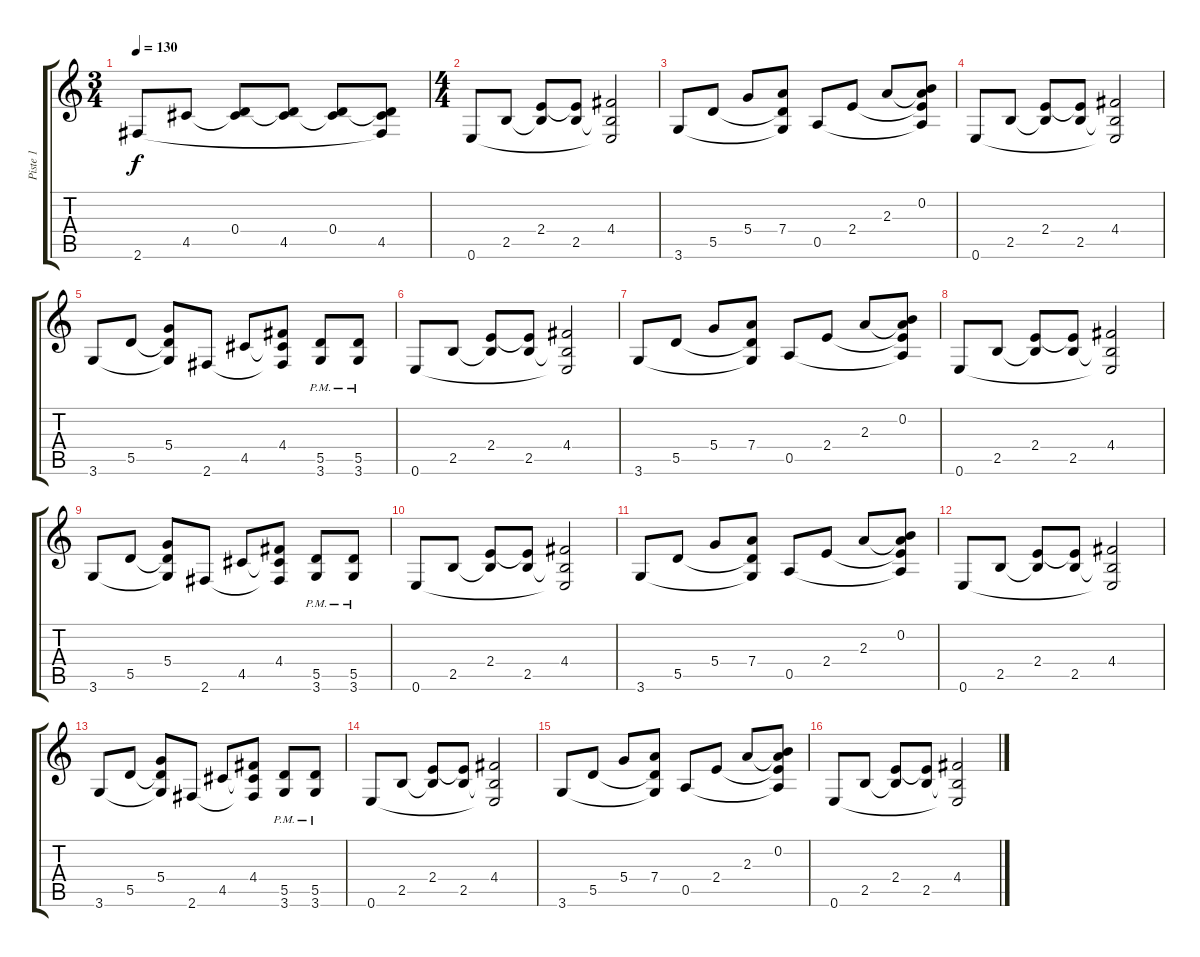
\track ("Piste 1" "Piste 1") {instrument distortionguitar}
\staff {score tabs}
\tuning (E4 B3 G3 D3 A2 E2) {hide}
\ts (3 4)
\tempo 130
\clef g2
\ks c
2.6.8{dy f} 4.5.8 (0.4 4.5{t}).8 (0.4{t} 4.5).8 (0.4 4.5{t}).8 (0.4{t} 4.5 2.6{t}).8 |
\ts (4 4)
0.6.8 2.5.8 (2.4 2.5{t}).8 (2.4{t} 2.5).8 (4.4 2.5{t} 0.6{t}).2 |
3.6.8 5.5.8 5.4.8 (7.4 5.5{t} 3.6{t}).8 0.5.8 2.4.8 2.3.8 (0.2 2.3{t} 2.4{t} 0.5{t}).8 |
0.6.8 2.5.8 (2.4 2.5{t}).8 (2.4{t} 2.5).8 (4.4 2.5{t} 0.6{t}).2 |
3.6.8 5.5.8 (5.4 5.5{t} 3.6{t}).8 2.6.8 4.5.8 (4.4 4.5{t} 2.6{t}).8 (5.5{pm} 3.6{pm}).8 (5.5{pm} 3.6{pm}).8 |
0.6.8 2.5.8 (2.4 2.5{t}).8 (2.4{t} 2.5).8 (4.4 2.5{t} 0.6{t}).2 |
3.6.8 5.5.8 5.4.8 (7.4 5.5{t} 3.6{t}).8 0.5.8 2.4.8 2.3.8 (0.2 2.3{t} 2.4{t} 0.5{t}).8 |
0.6.8 2.5.8 (2.4 2.5{t}).8 (2.4{t} 2.5).8 (4.4 2.5{t} 0.6{t}).2 |
3.6.8 5.5.8 (5.4 5.5{t} 3.6{t}).8 2.6.8 4.5.8 (4.4 4.5{t} 2.6{t}).8 (5.5{pm} 3.6{pm}).8 (5.5{pm} 3.6{pm}).8 |
0.6.8 2.5.8 (2.4 2.5{t}).8 (2.4{t} 2.5).8 (4.4 2.5{t} 0.6{t}).2 |
3.6.8 5.5.8 5.4.8 (7.4 5.5{t} 3.6{t}).8 0.5.8 2.4.8 2.3.8 (0.2 2.3{t} 2.4{t} 0.5{t}).8 |
0.6.8 2.5.8 (2.4 2.5{t}).8 (2.4{t} 2.5).8 (4.4 2.5{t} 0.6{t}).2 |
3.6.8 5.5.8 (5.4 5.5{t} 3.6{t}).8 2.6.8 4.5.8 (4.4 4.5{t} 2.6{t}).8 (5.5{pm} 3.6{pm}).8 (5.5{pm} 3.6{pm}).8 |
0.6.8 2.5.8 (2.4 2.5{t}).8 (2.4{t} 2.5).8 (4.4 2.5{t} 0.6{t}).2 |
3.6.8 5.5.8 5.4.8 (7.4 5.5{t} 3.6{t}).8 0.5.8 2.4.8 2.3.8 (0.2 2.3{t} 2.4{t} 0.5{t}).8 |
0.6.8 2.5.8 (2.4 2.5{t}).8 (2.4{t} 2.5).8 (4.4 2.5{t} 0.6{t}).2
